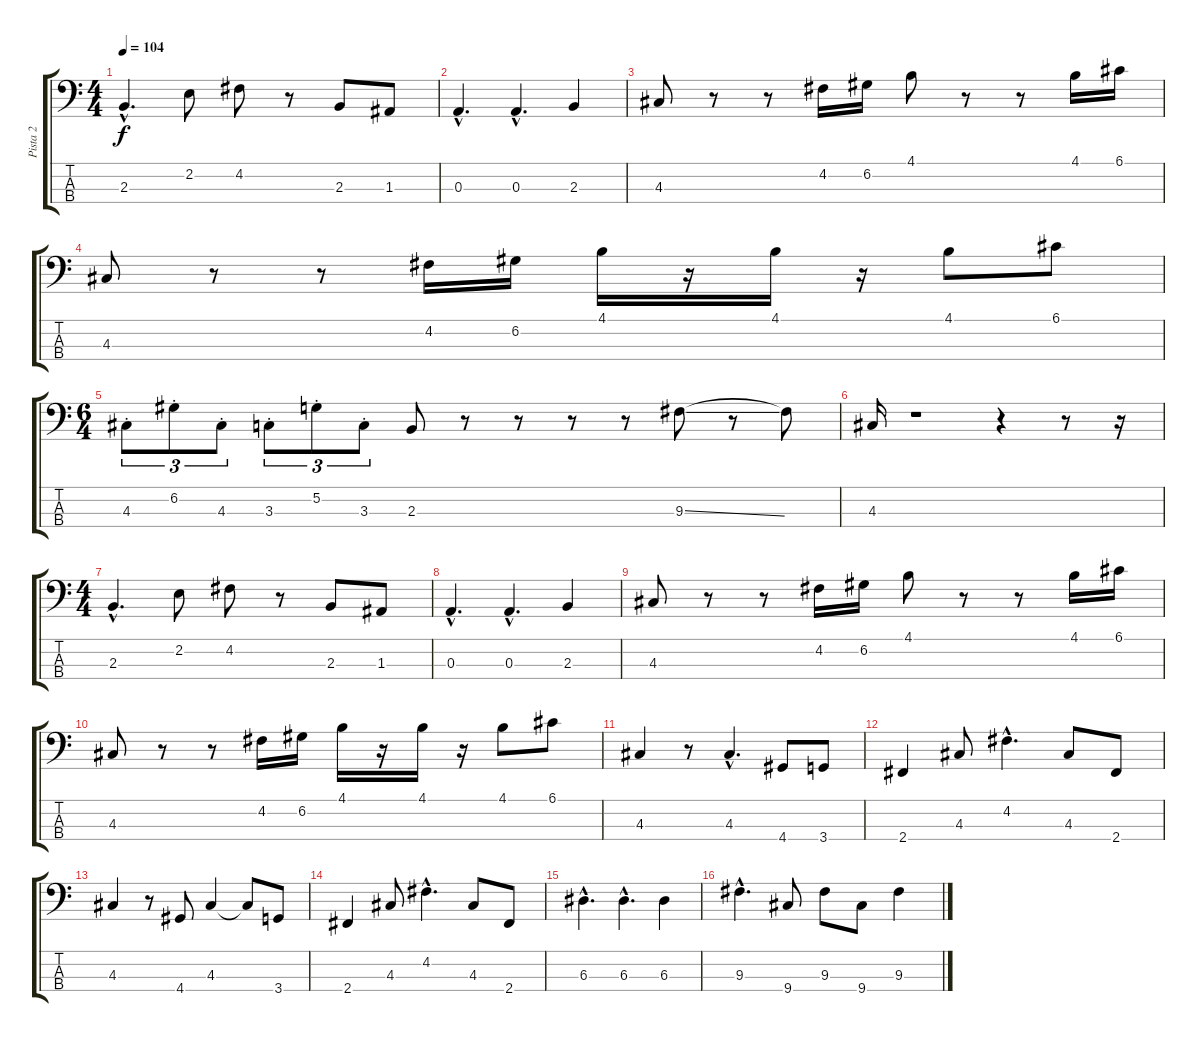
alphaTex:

\track ("Pista 2" "Pista 2") {instrument electricbassfinger}
\staff {score tabs}
\tuning (G2 D2 A1 E1) {hide}
\ts (4 4)
\tempo 104
\clef f4
\ks c
2.3{hac}.4{d dy f} 2.2.8 4.2.8 r.8 2.3.8 1.3.8 |
0.3{hac}.4{d} 0.3{hac}.4{d} 2.3.4 |
4.3.8 r.8 r.8 4.2.16 6.2.16 4.1.8 r.8 r.8 4.1.16 6.1.16 |
4.3.8 r.8 r.8 4.2.16 6.2.16 4.1.16 r.16 4.1.16 r.16 4.1.8 6.1.8 |
\ts (6 4)
4.3{st}.8{tu (3 2)} 6.2{st}.8{tu (3 2)} 4.3{st}.8{tu (3 2)} 3.3{st}.8{tu (3 2)} 5.2{st}.8{tu (3 2)} 3.3{st}.8{tu (3 2)} 2.3.8 r.8 r.8 r.8 r.8 9.3{ss}.8 r.8 9.3{t}.8 |
4.3.16 r.1 r.4 r.8 r.16 |
\ts (4 4)
2.3{hac}.4{d} 2.2.8 4.2.8 r.8 2.3.8 1.3.8 |
0.3{hac}.4{d} 0.3{hac}.4{d} 2.3.4 |
4.3.8 r.8 r.8 4.2.16 6.2.16 4.1.8 r.8 r.8 4.1.16 6.1.16 |
4.3.8 r.8 r.8 4.2.16 6.2.16 4.1.16 r.16 4.1.16 r.16 4.1.8 6.1.8 |
4.3.4 r.8 4.3{hac}.4{d} 4.4.8 3.4.8 |
2.4.4 4.3.8 4.2{hac}.4{d} 4.3.8 2.4.8 |
4.3.4 r.8 4.4.8 4.3.4 4.3{t}.8 3.4.8 |
2.4.4 4.3.8 4.2{hac}.4{d} 4.3.8 2.4.8 |
6.3{hac}.4{d} 6.3{hac}.4{d} 6.3.4 |
9.3{hac}.4{d} 9.4.8 9.3.8 9.4.8 9.3.4
